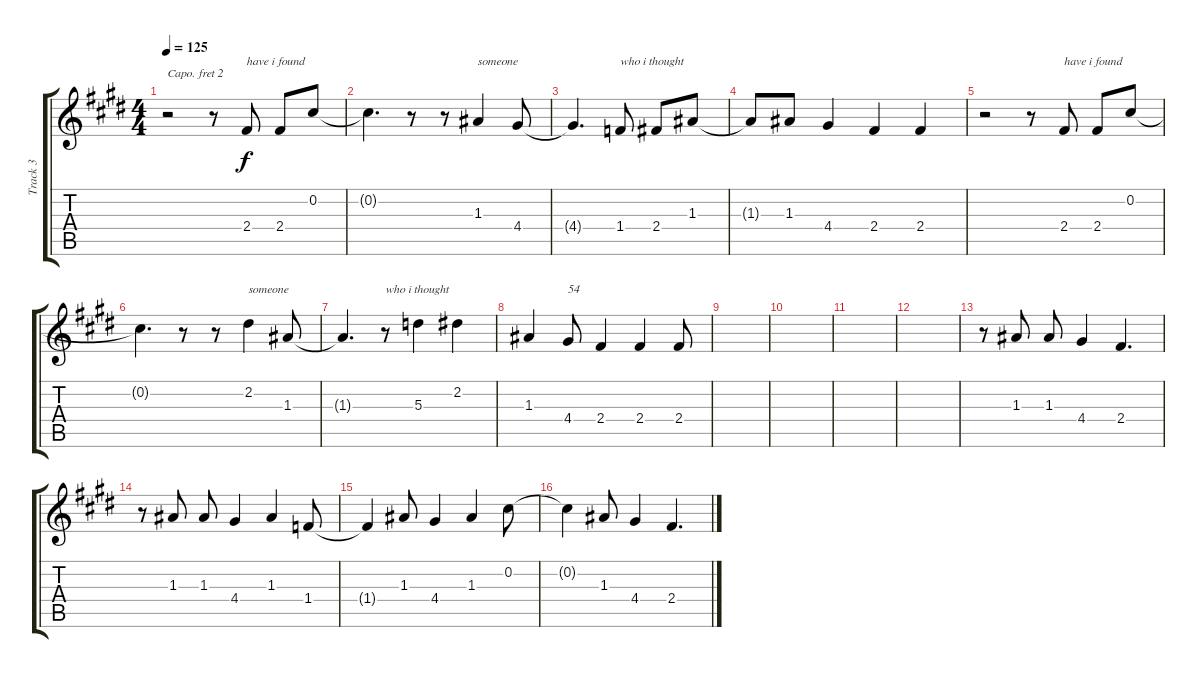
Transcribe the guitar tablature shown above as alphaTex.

\track ("Track 3" "Track 3") {instrument acousticguitarnylon}
\staff {score tabs}
\capo 2
\tuning (E4 B3 G3 D3 A2 E2) {hide}
\ts (4 4)
\tempo 125
\clef g2
\ks e
r.2{dy f} r.8 2.4.8{txt "have i found"} 2.4.8 0.2.8 |
0.2{t}.4{d} r.8 r.8 1.3.4{txt "someone"} 4.4.8 |
4.4{t}.4{d} 1.4.8{txt "who i thought"} 2.4.8 1.3.8 |
1.3{t}.8 1.3.8 4.4.4 2.4.4 2.4.4 |
r.2 r.8 2.4.8{txt "have i found"} 2.4.8 0.2.8 |
0.2{t}.4{d} r.8 r.8 2.2.4{txt "someone"} 1.3.8 |
1.3{t}.4{d} r.8{txt "who i thought"} 5.3.4 2.2.4 |
1.3.4 4.4.8{txt "54"} 2.4.4 2.4.4 2.4.8 |
|
|
|
|
r.8 1.3.8 1.3.8 4.4.4 2.4.4{d} |
r.8 1.3.8 1.3.8 4.4.4 1.3.4 1.4.8 |
1.4{t}.4 1.3.8 4.4.4 1.3.4 0.2.8 |
0.2{t}.4 1.3.8 4.4.4 2.4.4{d}
